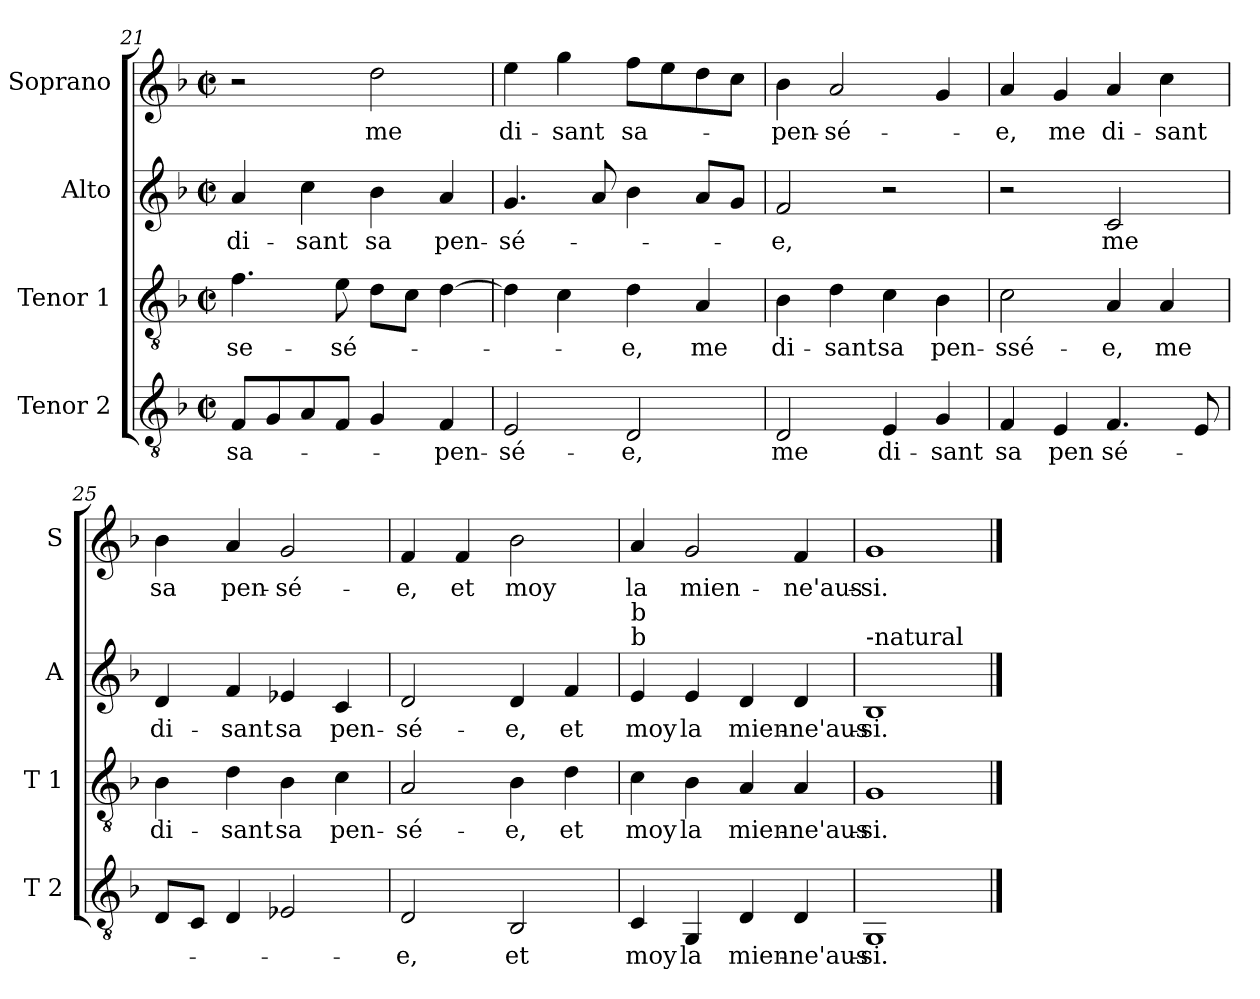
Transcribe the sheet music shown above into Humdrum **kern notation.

**kern	**text	**kern	**text	**kern	**text	**kern	**text
*part4	*part4	*part3	*part3	*part2	*part2	*part1	*part1
*staff4	*staff4	*staff3	*staff3	*staff2	*staff2	*staff1	*staff1
*I"Tenor 2	*	*I"Tenor 1	*	*I"Alto	*	*I"Soprano	*
*I'T 2	*	*I'T 1	*	*I'A	*	*I'S	*
*clefGv2	*	*clefGv2	*	*clefG2	*	*clefG2	*
*k[b-]	*	*k[b-]	*	*k[b-]	*	*k[b-]	*
*F:	*	*F:	*	*F:	*	*F:	*
*M2/2	*	*M2/2	*	*M2/2	*	*M2/2	*
*met(c|)	*	*met(c|)	*	*met(c|)	*	*met(c|)	*
=21	=21	=21	=21	=21	=21	=21	=21
!	!LO:LY:b	!	!LO:LY:b	!	!LO:LY:b	!	!
8F/L	sa-	4.f\	-se-	4a/	di-	2r	.
8G/	.	.	.	.	.	.	.
!	!	!	!	!	!LO:LY:b	!	!
8A/	.	.	.	4cc\	-sant	.	.
!	!	!	!LO:LY:b	!	!	!	!
8F/J	.	8e\	-sé-	.	.	.	.
!	!	!	!	!	!LO:LY:b	!	!LO:LY:b
4G/	.	8d\L	.	4b-\	sa	2dd\	me
.	.	8c\J	.	.	.	.	.
!	!LO:LY:b	!	!	!	!LO:LY:b	!	!
4F/	-pen-	[4d\	.	4a/	pen-	.	.
=22	=22	=22	=22	=22	=22	=22	=22
!	!LO:LY:b	!	!	!	!LO:LY:b	!	!LO:LY:b
2E/	-sé-	4d\]	.	4.g/	-sé-	4ee\	di-
!	!	!	!	!	!	!	!LO:LY:b
.	.	4c\	.	.	.	4gg\	-sant
.	.	.	.	8a/	.	.	.
!	!LO:LY:b	!	!LO:LY:b	!	!	!	!LO:LY:b
2D/	-e,	4d\	-e,	4b-\	.	8ff\L	sa-
.	.	.	.	.	.	8ee\	.
!	!	!	!LO:LY:b	!	!	!	!
.	.	4A/	me	8a/L	.	8dd\	.
.	.	.	.	8g/J	.	8cc\J	.
=23	=23	=23	=23	=23	=23	=23	=23
!	!LO:LY:b	!	!LO:LY:b	!	!LO:LY:b	!	!LO:LY:b
2D/	me	4B-\	di-	2f/	-e,	4b-\	-pen-
!	!	!	!LO:LY:b	!	!	!	!LO:LY:b
.	.	4d\	-sant	.	.	2a/	-sé-
!	!LO:LY:b	!	!LO:LY:b	!	!	!	!
4E/	di-	4c\	sa	2r	.	.	.
!	!LO:LY:b	!	!LO:LY:b	!	!	!	!
4G/	-sant	4B-\	pen-	.	.	4g/	.
!!LO:PB:g=z
=24	=24	=24	=24	=24	=24	=24	=24
!	!LO:LY:b	!	!LO:LY:b	!	!	!	!LO:LY:b
4F/	sa	2c\	-ssé-	2r	.	4a/	-e,
!	!LO:LY:b	!	!	!	!	!	!LO:LY:b
4E/	pen	.	.	.	.	4g/	me
!	!LO:LY:b	!	!LO:LY:b	!	!LO:LY:b	!	!LO:LY:b
4.F/	sé-	4A/	-e,	2c/	me	4a/	di-
!	!	!	!LO:LY:b	!	!	!	!LO:LY:b
.	.	4A/	me	.	.	4cc\	-sant
8E/	.	.	.	.	.	.	.
=25	=25	=25	=25	=25	=25	=25	=25
!	!	!	!LO:LY:b	!	!LO:LY:b	!	!LO:LY:b
8D/L	.	4B-\	di-	4d/	di-	4b-\	sa
8C/J	.	.	.	.	.	.	.
!	!	!	!LO:LY:b	!	!LO:LY:b	!	!LO:LY:b
4D/	.	4d\	-sant	4f/	-sant	4a/	pen-
!	!	!	!LO:LY:b	!	!LO:LY:b	!	!LO:LY:b
2E-X/	.	4B-\	sa	4e-X/	sa	2g/	-sé-
!	!	!	!LO:LY:b	!	!LO:LY:b	!	!
.	.	4c\	pen-	4c/	pen-	.	.
=26	=26	=26	=26	=26	=26	=26	=26
!	!LO:LY:b	!	!LO:LY:b	!	!LO:LY:b	!	!LO:LY:b
2D/	-e,	2A/	-sé-	2d/	-sé-	4f/	-e,
!	!	!	!	!	!	!	!LO:LY:b
.	.	.	.	.	.	4f/	et
!	!LO:LY:b	!	!LO:LY:b	!	!LO:LY:b	!	!LO:LY:b
2BB-/	et	4B-\	-e,	4d/	-e,	2b-\	moy
!	!	!	!LO:LY:b	!	!LO:LY:b	!	!
.	.	4d\	et	4f/	et	.	.
=27	=27	=27	=27	=27	=27	=27	=27
!	!	!	!	!LO:TX:a:t=b	!	!	!
!	!	!	!	!LO:TX:a:t=b	!	!	!
!	!LO:LY:b	!	!LO:LY:b	!	!LO:LY:b	!	!LO:LY:b
4C/	moy	4c\	moy	4e/	moy	4a/	la
!	!LO:LY:b	!	!LO:LY:b	!	!LO:LY:b	!	!LO:LY:b
4GG/	la	4B-\	la	4e/	la	2g/	mien-
!	!LO:LY:b	!	!LO:LY:b	!	!LO:LY:b	!	!
4D/	mien-	4A/	mien-	4d/	mien-	.	.
!	!LO:LY:b	!	!LO:LY:b	!	!LO:LY:b	!	!LO:LY:b
4D/	-ne'aus-	4A/	-ne'aus-	4d/	-ne'aus-	4f/	-ne'aus-
=28	=28	=28	=28	=28	=28	=28	=28
!	!	!	!	!LO:TX:a:t=-natural	!	!	!
!	!LO:LY:b	!	!LO:LY:b	!	!LO:LY:b	!	!LO:LY:b
1GG	-si.	1G	-si.	1B-	-si.	1g	-si.
==	==	==	==	==	==	==	==
*-	*-	*-	*-	*-	*-	*-	*-
